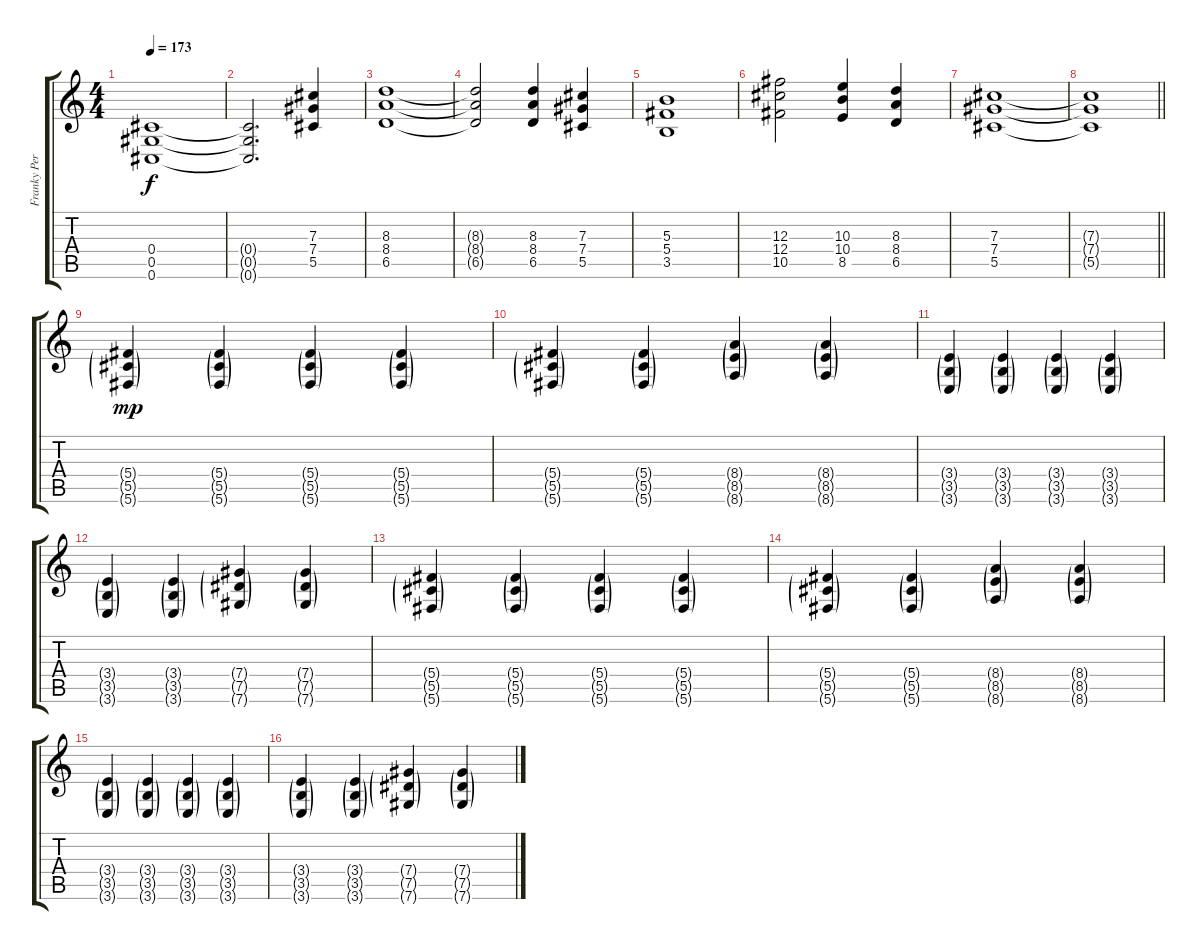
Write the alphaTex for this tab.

\track ("Franky Perez" "Franky Per") {instrument overdrivenguitar}
\staff {score tabs}
\tuning (Eb4 Bb3 Gb3 Db3 Ab2 Db2) {hide}
\ts (4 4)
\tempo 173
\clef g2
\ks c
(0.4 0.5 0.6).1{dy f} |
(0.4{t} 0.5{t} 0.6{t}).2{d} (7.3 7.4 5.5).4 |
(8.3 8.4 6.5).1 |
(8.3{t} 8.4{t} 6.5{t}).2 (8.3 8.4 6.5).4 (7.3 7.4 5.5).4 |
(5.3 5.4 3.5).1 |
(12.3 12.4 10.5).2 (10.3 10.4 8.5).4 (8.3 8.4 6.5).4 |
(7.3 7.4 5.5).1 |
\barLineRight lightlight
(7.3{t} 7.4{t} 5.5{t}).1 |
(5.4{g} 5.5{g} 5.6{g}).4{dy mp} (5.4{g} 5.5{g} 5.6{g}).4 (5.4{g} 5.5{g} 5.6{g}).4 (5.4{g} 5.5{g} 5.6{g}).4 |
(5.4{g} 5.5{g} 5.6{g}).4 (5.4{g} 5.5{g} 5.6{g}).4 (8.4{g} 8.5{g} 8.6{g}).4 (8.4{g} 8.5{g} 8.6{g}).4 |
(3.4{g} 3.5{g} 3.6{g}).4 (3.4{g} 3.5{g} 3.6{g}).4 (3.4{g} 3.5{g} 3.6{g}).4 (3.4{g} 3.5{g} 3.6{g}).4 |
(3.4{g} 3.5{g} 3.6{g}).4 (3.4{g} 3.5{g} 3.6{g}).4 (7.4{g} 7.5{g} 7.6{g}).4 (7.4{g} 7.5{g} 7.6{g}).4 |
(5.4{g} 5.5{g} 5.6{g}).4 (5.4{g} 5.5{g} 5.6{g}).4 (5.4{g} 5.5{g} 5.6{g}).4 (5.4{g} 5.5{g} 5.6{g}).4 |
(5.4{g} 5.5{g} 5.6{g}).4 (5.4{g} 5.5{g} 5.6{g}).4 (8.4{g} 8.5{g} 8.6{g}).4 (8.4{g} 8.5{g} 8.6{g}).4 |
(3.4{g} 3.5{g} 3.6{g}).4 (3.4{g} 3.5{g} 3.6{g}).4 (3.4{g} 3.5{g} 3.6{g}).4 (3.4{g} 3.5{g} 3.6{g}).4 |
(3.4{g} 3.5{g} 3.6{g}).4 (3.4{g} 3.5{g} 3.6{g}).4 (7.4{g} 7.5{g} 7.6{g}).4 (7.4{g} 7.5{g} 7.6{g}).4
